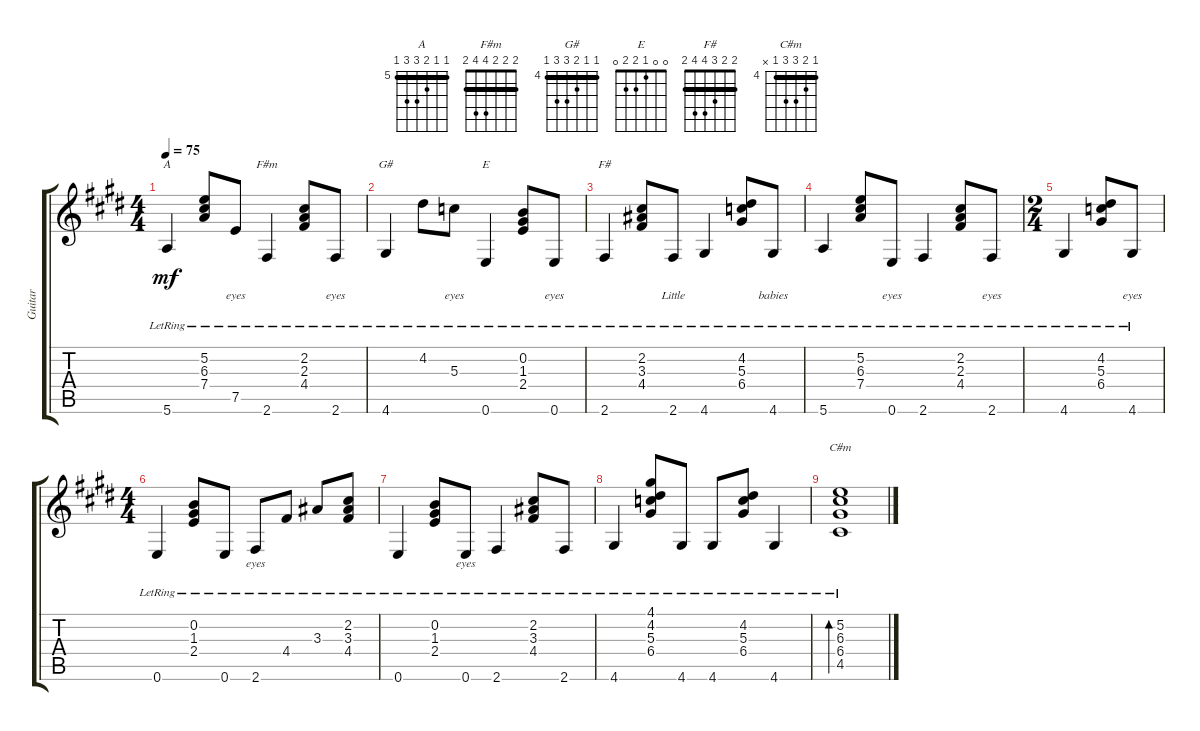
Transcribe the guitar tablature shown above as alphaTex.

\track ("Guitar" "Guitar") {instrument acousticguitarnylon}
\staff {score tabs}
\tuning (E4 B3 G3 D3 A2 E2) {hide}
\chord ("A" 5 5 6 7 7 5) {firstfret 5 barre 5}
\chord ("F#m" 2 2 2 4 4 2) {barre 2}
\chord ("G#" 4 4 5 6 6 4) {firstfret 4 barre 4}
\chord ("E" 0 0 1 2 2 0)
\chord ("F#" 2 2 3 4 4 2) {barre 2}
\chord ("C#m" 4 5 6 6 4 x) {firstfret 4 barre 4}
\ts (4 4)
\tempo 75
\clef g2
\ks e
5.6{lr}.4{ch "A" lyrics (0 "") lyrics (1 "") lyrics (2 "") lyrics (3 "") lyrics (4 "") dy mf} (5.2{lr} 6.3{lr} 7.4{lr}).8{lyrics (0 "") lyrics (1 "") lyrics (2 "") lyrics (3 "") lyrics (4 "")} 7.5{lr}.8{lyrics (0 "eyes") lyrics (1 "") lyrics (2 "") lyrics (3 "") lyrics (4 "")} 2.6{lr}.4{ch "F#m" lyrics (0 "") lyrics (1 "") lyrics (2 "") lyrics (3 "") lyrics (4 "")} (2.2{lr} 2.3{lr} 4.4{lr}).8{lyrics (0 "") lyrics (1 "") lyrics (2 "") lyrics (3 "") lyrics (4 "")} 2.6{lr}.8{lyrics (0 "eyes") lyrics (1 "") lyrics (2 "") lyrics (3 "") lyrics (4 "")} |
4.6{lr}.4{ch "G#" lyrics (0 "") lyrics (1 "") lyrics (2 "") lyrics (3 "") lyrics (4 "")} 4.2{lr}.8{lyrics (0 "") lyrics (1 "") lyrics (2 "") lyrics (3 "") lyrics (4 "")} 5.3{lr}.8{lyrics (0 "eyes") lyrics (1 "") lyrics (2 "") lyrics (3 "") lyrics (4 "")} 0.6{lr}.4{ch "E" lyrics (0 "") lyrics (1 "") lyrics (2 "") lyrics (3 "") lyrics (4 "")} (0.2{lr} 1.3{lr} 2.4{lr}).8{lyrics (0 "") lyrics (1 "") lyrics (2 "") lyrics (3 "") lyrics (4 "")} 0.6{lr}.8{lyrics (0 "eyes") lyrics (1 "") lyrics (2 "") lyrics (3 "") lyrics (4 "")} |
2.6{lr}.4{ch "F#" lyrics (0 "") lyrics (1 "") lyrics (2 "") lyrics (3 "") lyrics (4 "")} (2.2{lr} 3.3{lr} 4.4{lr}).8{lyrics (0 "") lyrics (1 "") lyrics (2 "") lyrics (3 "") lyrics (4 "")} 2.6{lr}.8{lyrics (0 "Little") lyrics (1 "") lyrics (2 "") lyrics (3 "") lyrics (4 "")} 4.6{lr}.4{lyrics (0 "") lyrics (1 "") lyrics (2 "") lyrics (3 "") lyrics (4 "")} (4.2{lr} 5.3{lr} 6.4{lr}).8{lyrics (0 "") lyrics (1 "") lyrics (2 "") lyrics (3 "") lyrics (4 "")} 4.6{lr}.8{lyrics (0 "babies") lyrics (1 "") lyrics (2 "") lyrics (3 "") lyrics (4 "")} |
5.6{lr}.4{lyrics (0 "") lyrics (1 "") lyrics (2 "") lyrics (3 "") lyrics (4 "")} (5.2{lr} 6.3{lr} 7.4{lr}).8{lyrics (0 "") lyrics (1 "") lyrics (2 "") lyrics (3 "") lyrics (4 "")} 0.6{lr}.8{lyrics (0 "eyes") lyrics (1 "") lyrics (2 "") lyrics (3 "") lyrics (4 "")} 2.6{lr}.4{lyrics (0 "") lyrics (1 "") lyrics (2 "") lyrics (3 "") lyrics (4 "")} (2.2{lr} 2.3{lr} 4.4{lr}).8{lyrics (0 "") lyrics (1 "") lyrics (2 "") lyrics (3 "") lyrics (4 "")} 2.6{lr}.8{lyrics (0 "eyes") lyrics (1 "") lyrics (2 "") lyrics (3 "") lyrics (4 "")} |
\ts (2 4)
4.6{lr}.4{lyrics (0 "") lyrics (1 "") lyrics (2 "") lyrics (3 "") lyrics (4 "")} (4.2{lr} 5.3{lr} 6.4{lr}).8{lyrics (0 "") lyrics (1 "") lyrics (2 "") lyrics (3 "") lyrics (4 "")} 4.6{lr}.8{lyrics (0 "eyes") lyrics (1 "") lyrics (2 "") lyrics (3 "") lyrics (4 "")} |
\ts (4 4)
0.6{lr}.4{lyrics (0 "") lyrics (1 "") lyrics (2 "") lyrics (3 "") lyrics (4 "")} (0.2{lr} 1.3{lr} 2.4{lr}).8{lyrics (0 "") lyrics (1 "") lyrics (2 "") lyrics (3 "") lyrics (4 "")} 0.6{lr}.8{lyrics (0 "") lyrics (1 "") lyrics (2 "") lyrics (3 "") lyrics (4 "")} 2.6{lr}.8{lyrics (0 "eyes") lyrics (1 "") lyrics (2 "") lyrics (3 "") lyrics (4 "")} 4.4{lr}.8{lyrics (0 "") lyrics (1 "") lyrics (2 "") lyrics (3 "") lyrics (4 "")} 3.3{lr}.8{lyrics (0 "") lyrics (1 "") lyrics (2 "") lyrics (3 "") lyrics (4 "")} (2.2{lr} 3.3{lr} 4.4{lr}).8{lyrics (0 "") lyrics (1 "") lyrics (2 "") lyrics (3 "") lyrics (4 "")} |
0.6{lr}.4{lyrics (0 "") lyrics (1 "") lyrics (2 "") lyrics (3 "") lyrics (4 "")} (0.2{lr} 1.3{lr} 2.4{lr}).8{lyrics (0 "") lyrics (1 "") lyrics (2 "") lyrics (3 "") lyrics (4 "")} 0.6{lr}.8{lyrics (0 "eyes") lyrics (1 "") lyrics (2 "") lyrics (3 "") lyrics (4 "")} 2.6{lr}.4 (2.2{lr} 3.3{lr} 4.4{lr}).8 2.6{lr}.8 |
4.6{lr}.4 (4.1{lr} 4.2{lr} 5.3{lr} 6.4{lr}).8 4.6{lr}.8 4.6{lr}.8 (4.2{lr} 5.3{lr} 6.4{lr}).8 4.6{lr}.4 |
(5.2{lr} 6.3{lr} 6.4{lr} 4.5{lr}).1{bd 480 ch "C#m"}
